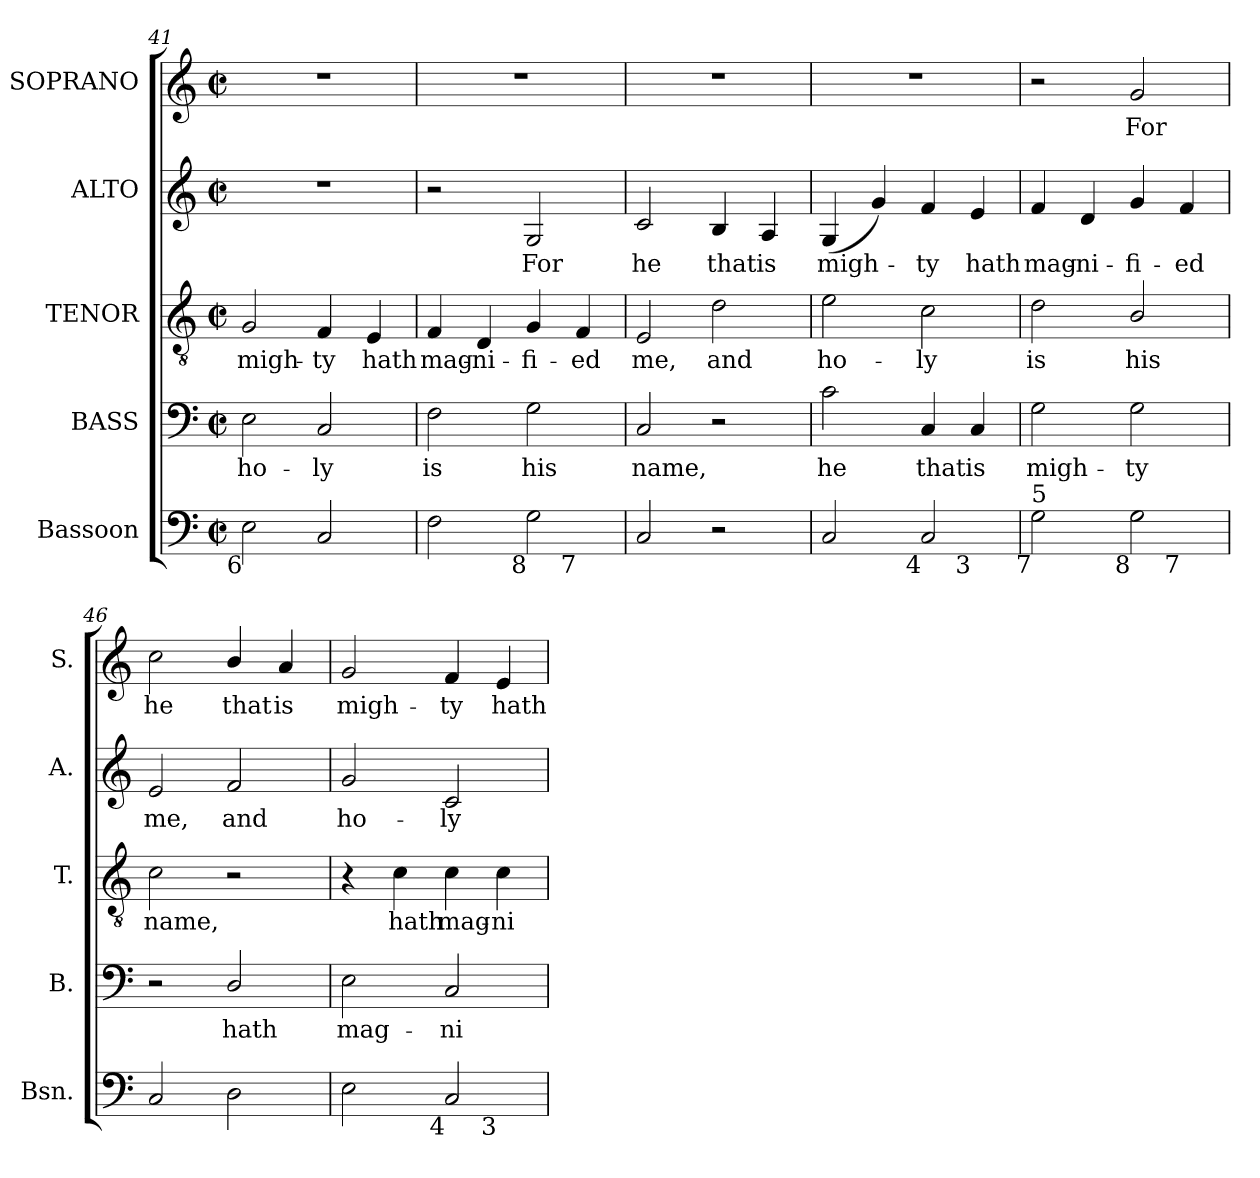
**kern	**kern	**text	**kern	**text	**kern	**text	**kern	**text
*part5	*part4	*part4	*part3	*part3	*part2	*part2	*part1	*part1
*staff5	*staff4	*staff4	*staff3	*staff3	*staff2	*staff2	*staff1	*staff1
*I"Bassoon	*I"BASS	*	*I"TENOR	*	*I"ALTO	*	*I"SOPRANO	*
*I'Bsn.	*I'B.	*	*I'T.	*	*I'A.	*	*I'S.	*
*clefF4	*clefF4	*	*clefGv2	*	*clefG2	*	*clefG2	*
*	*	*	*ITrd7c12	*	*	*	*	*
*k[]	*k[]	*	*k[]	*	*k[]	*	*k[]	*
*C:	*C:	*	*C:	*	*C:	*	*C:	*
*M2/2	*M2/2	*	*M2/2	*	*M2/2	*	*M2/2	*
*met(c|)	*met(c|)	*	*met(c|)	*	*met(c|)	*	*met(c|)	*
=41	=41	=41	=41	=41	=41	=41	=41	=41
!	!	!LO:LY:b:color=#000000	!	!	!	!	!	!
!LO:TX:b:rj:t=6	!	!	!	!	!	!	!	!
!	!	!	!	!LO:LY:b:color=#000000	!	!	!	!
2Ei\	2Ei\	ho-	2GGi/	migh-	1r	.	1r	.
!	!	!LO:LY:b:color=#000000	!	!	!	!	!	!
!	!	!	!	!LO:LY:b:color=#000000	!	!	!	!
2Ci/	2Ci/	-ly	4FFi/	-ty	.	.	.	.
!	!	!	!	!LO:LY:b:color=#000000	!	!	!	!
.	.	.	4EEi/	hath	.	.	.	.
=42	=42	=42	=42	=42	=42	=42	=42	=42
!	!	!LO:LY:b:color=#000000	!	!	!	!	!	!
!LO:TX:b:rj:t=6	!	!	!	!	!	!	!	!
!LO:TX:t=5	!	!	!	!	!	!	!	!
!	!	!	!	!LO:LY:b:color=#000000	!	!	!	!
*^	*	*	*	*	*	*	*	*
2Fi\	2.ryy	2Fi\	is	4FFi/	mag-	2r	.	1r	.
!	!	!	!	!	!LO:LY:b:color=#000000	!	!	!	!
.	.	.	.	4DDi/	-ni-	.	.	.	.
!	!	!	!LO:LY:b:color=#000000	!	!	!	!	!	!
!	!	!	!	!	!LO:LY:b:color=#000000	!	!	!	!
!LO:TX:b:rj:t=8	!	!	!	!	!	!	!	!	!
!	!	!	!	!	!	!	!LO:LY:b:color=#000000	!	!
2Gi\	.	2Gi\	his	4GGi/	-fi-	2Gi/	For	.	.
!	!LO:TX:b:rj:t=7	!	!	!	!	!	!	!	!
!	!	!	!	!	!LO:LY:b:color=#000000	!	!	!	!
.	4ryy	.	.	4FFi/	-ed	.	.	.	.
*v	*v	*	*	*	*	*	*	*	*
!!LO:LB:g=z
=43	=43	=43	=43	=43	=43	=43	=43	=43
*^	*	*	*	*	*	*	*	*
!	!	!	!LO:LY:b:color=#000000	!	!	!	!	!	!
*v	*v	*	*	*	*	*	*	*	*
*^	*	*	*	*	*	*	*	*
!	!	!	!	!	!LO:LY:b:color=#000000	!	!	!	!
*v	*v	*	*	*	*	*	*	*	*
*^	*	*	*	*	*	*	*	*
!	!	!	!	!	!	!	!LO:LY:b:color=#000000	!	!
*v	*v	*	*	*	*	*	*	*	*
2Ci/	2Ci/	name,	2EEi/	me,	2ci/	he	1r	.
!	!	!	!	!LO:LY:b:color=#000000	!	!	!	!
!	!	!	!	!	!	!LO:LY:b:color=#000000	!	!
2r	2r	.	2Di\	and	4Bi/	that	.	.
!	!	!	!	!	!	!LO:LY:b:color=#000000	!	!
.	.	.	.	.	4Ai/	is	.	.
=44	=44	=44	=44	=44	=44	=44	=44	=44
!	!	!LO:LY:b:color=#000000	!	!	!	!	!	!
!	!	!	!	!LO:LY:b:color=#000000	!	!	!	!
!	!	!	!	!	!	!LO:LY:b:color=#000000	!	!
*^	*	*	*	*	*	*	*	*
2Ci/	2.ryy	2ci\	he	2Ei\	ho-	(4Gi/	migh-	1r	.
.	.	.	.	.	.	4gi/)	.	.	.
!	!	!	!LO:LY:b:color=#000000	!	!	!	!	!	!
!	!	!	!	!	!LO:LY:b:color=#000000	!	!	!	!
!LO:TX:b:rj:t=4	!	!	!	!	!	!	!	!	!
!	!	!	!	!	!	!	!LO:LY:b:color=#000000	!	!
2Ci/	.	4Ci/	that	2Ci\	-ly	4fi/	-ty	.	.
!	!	!	!LO:LY:b:color=#000000	!	!	!	!	!	!
!	!LO:TX:b:rj:t=3	!	!	!	!	!	!	!	!
!	!	!	!	!	!	!	!LO:LY:b:color=#000000	!	!
.	4ryy	4Ci/	is	.	.	4ei/	hath	.	.
=45	=45	=45	=45	=45	=45	=45	=45	=45	=45
!	!	!	!LO:LY:b:color=#000000	!	!	!	!	!	!
!	!	!	!	!	!LO:LY:b:color=#000000	!	!	!	!
!LO:TX:b:rj:t=7	!	!	!	!	!	!	!	!	!
!LO:TX:t=5	!	!	!	!	!	!	!	!	!
!	!	!	!	!	!	!	!LO:LY:b:color=#000000	!	!
2Gi\	2.ryy	2Gi\	migh-	2Di\	is	4fi/	mag-	2r	.
!	!	!	!	!	!	!	!LO:LY:b:color=#000000	!	!
.	.	.	.	.	.	4di/	-ni-	.	.
!	!	!	!LO:LY:b:color=#000000	!	!	!	!	!	!
!	!	!	!	!	!LO:LY:b:color=#000000	!	!	!	!
!	!	!	!	!	!	!	!LO:LY:b:color=#000000	!	!
!LO:TX:b:rj:t=8	!	!	!	!	!	!	!	!	!
!	!	!	!	!	!	!	!	!	!LO:LY:b:color=#000000
2Gi\	.	2Gi\	-ty	2BBi/	his	4gi/	-fi-	2gi/	For
!	!LO:TX:b:rj:t=7	!	!	!	!	!	!	!	!
!	!	!	!	!	!	!	!LO:LY:b:color=#000000	!	!
.	4ryy	.	.	.	.	4fi/	-ed	.	.
*v	*v	*	*	*	*	*	*	*	*
=46	=46	=46	=46	=46	=46	=46	=46	=46
*^	*	*	*	*	*	*	*	*
!	!	!	!	!	!LO:LY:b:color=#000000	!	!	!	!
*v	*v	*	*	*	*	*	*	*	*
*^	*	*	*	*	*	*	*	*
!	!	!	!	!	!	!	!LO:LY:b:color=#000000	!	!
*v	*v	*	*	*	*	*	*	*	*
*^	*	*	*	*	*	*	*	*
!	!	!	!	!	!	!	!	!	!LO:LY:b:color=#000000
*v	*v	*	*	*	*	*	*	*	*
2Ci/	2r	.	2Ci\	name,	2ei/	me,	2cci\	he
!	!	!LO:LY:b:color=#000000	!	!	!	!	!	!
!	!	!	!	!	!	!LO:LY:b:color=#000000	!	!
!	!	!	!	!	!	!	!	!LO:LY:b:color=#000000
2Di\	2Di/	hath	2r	.	2fi/	and	4bi/	that
!	!	!	!	!	!	!	!	!LO:LY:b:color=#000000
.	.	.	.	.	.	.	4ai/	is
=47	=47	=47	=47	=47	=47	=47	=47	=47
!	!	!LO:LY:b:color=#000000	!	!	!	!	!	!
!	!	!	!	!	!	!LO:LY:b:color=#000000	!	!
!LO:TX:b:rj:t=6	!	!	!	!	!	!	!	!
!	!	!	!	!	!	!	!	!LO:LY:b:color=#000000
*^	*	*	*	*	*	*	*	*
2Ei\	2.ryy	2Ei\	mag-	4r	.	2gi/	ho-	2gi/	migh-
!	!	!	!	!	!LO:LY:b:color=#000000	!	!	!	!
.	.	.	.	4Ci\	hath	.	.	.	.
!	!	!	!LO:LY:b:color=#000000	!	!	!	!	!	!
!	!	!	!	!	!LO:LY:b:color=#000000	!	!	!	!
!	!	!	!	!	!	!	!LO:LY:b:color=#000000	!	!
!LO:TX:b:rj:t=4	!	!	!	!	!	!	!	!	!
!	!	!	!	!	!	!	!	!	!LO:LY:b:color=#000000
2Ci/	.	2Ci/	-ni-	4Ci\	mag-	2ci/	-ly	4fi/	-ty
!	!	!	!	!	!LO:LY:b:color=#000000	!	!	!	!
!	!LO:TX:b:rj:t=3	!	!	!	!	!	!	!	!
!	!	!	!	!	!	!	!	!	!LO:LY:b:color=#000000
.	4ryy	.	.	4Ci\	-ni-	.	.	4ei/	hath
*v	*v	*	*	*	*	*	*	*	*
=	=	=	=	=	=	=	=	=
*-	*-	*-	*-	*-	*-	*-	*-	*-
